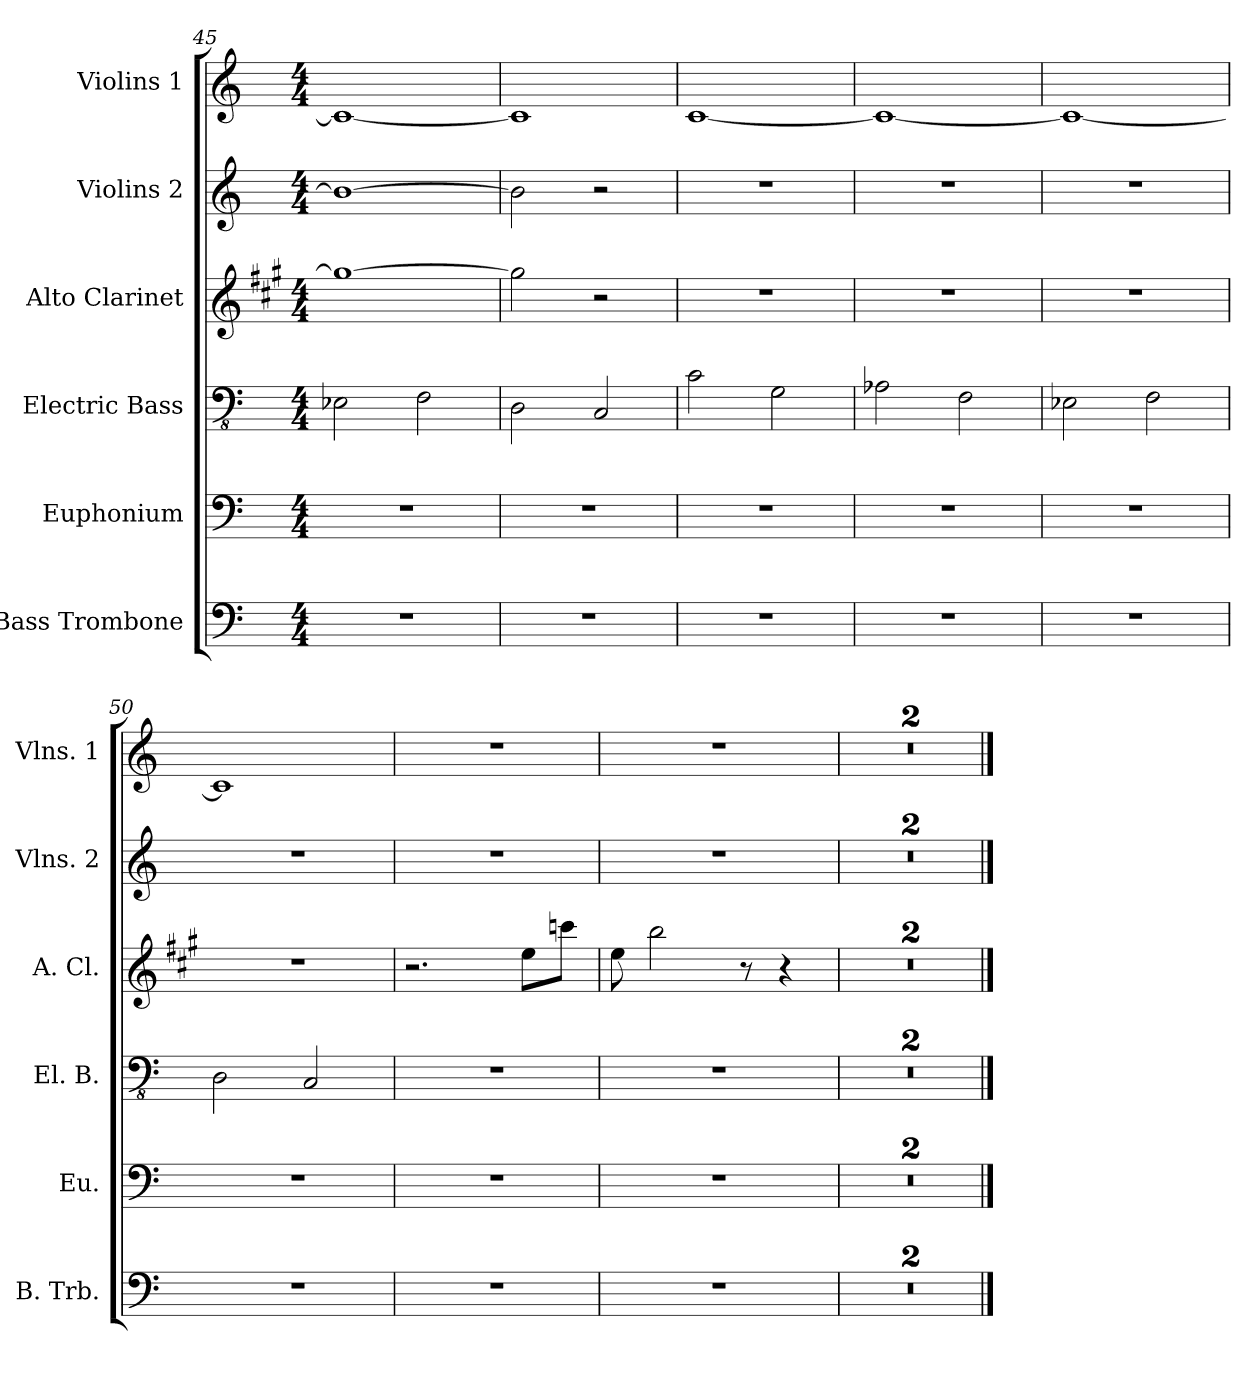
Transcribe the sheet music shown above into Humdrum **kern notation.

**kern	**kern	**kern	**kern	**kern	**kern
*part6	*part5	*part4	*part3	*part2	*part1
*staff6	*staff5	*staff4	*staff3	*staff2	*staff1
*I"Bass Trombone	*I"Euphonium	*I"Electric Bass	*I"Alto Clarinet	*I"Violins 2	*I"Violins 1
*I'B. Trb.	*I'Eu.	*I'El. B.	*I'A. Cl.	*I'Vlns. 2	*I'Vlns. 1
*clefF4	*clefF4	*clefFv4	*clefG2	*clefG2	*clefG2
*	*	*	*ITrd5c9	*	*
*k[]	*k[]	*k[]	*k[]	*k[]	*k[]
*C:	*C:	*C:	*C:	*C:	*C:
*M4/4	*M4/4	*M4/4	*M4/4	*M4/4	*M4/4
=45	=45	=45	=45	=45	=45
1r	1r	2EE-X\	1b_	1b_	1c_
.	.	2FF\	.	.	.
=46	=46	=46	=46	=46	=46
1r	1r	2DD\	2b\]	2b\]	1c]
.	.	2CC/	2r	2r	.
=47	=47	=47	=47	=47	=47
1r	1r	2C\	1r	1r	[1c
.	.	2GG\	.	.	.
=48	=48	=48	=48	=48	=48
1r	1r	2AA-X\	1r	1r	1c_
.	.	2FF\	.	.	.
!!LO:PB:g=z
=49	=49	=49	=49	=49	=49
1r	1r	2EE-X\	1r	1r	1c_
.	.	2FF\	.	.	.
=50	=50	=50	=50	=50	=50
1r	1r	2DD\	1r	1r	1c]
.	.	2CC/	.	.	.
=51	=51	=51	=51	=51	=51
1r	1r	1r	2.r	1r	1r
.	.	.	8g\L	.	.
.	.	.	8ee-X\J	.	.
=52	=52	=52	=52	=52	=52
1r	1r	1r	8g\	1r	1r
.	.	.	2dd\	.	.
.	.	.	8r	.	.
.	.	.	4r	.	.
=53	=53	=53	=53	=53	=53
1r	1r	1r	1r	1r	1r
=54	=54	=54	=54	=54	=54
1r	1r	1r	1r	1r	1r
==	==	==	==	==	==
*-	*-	*-	*-	*-	*-
